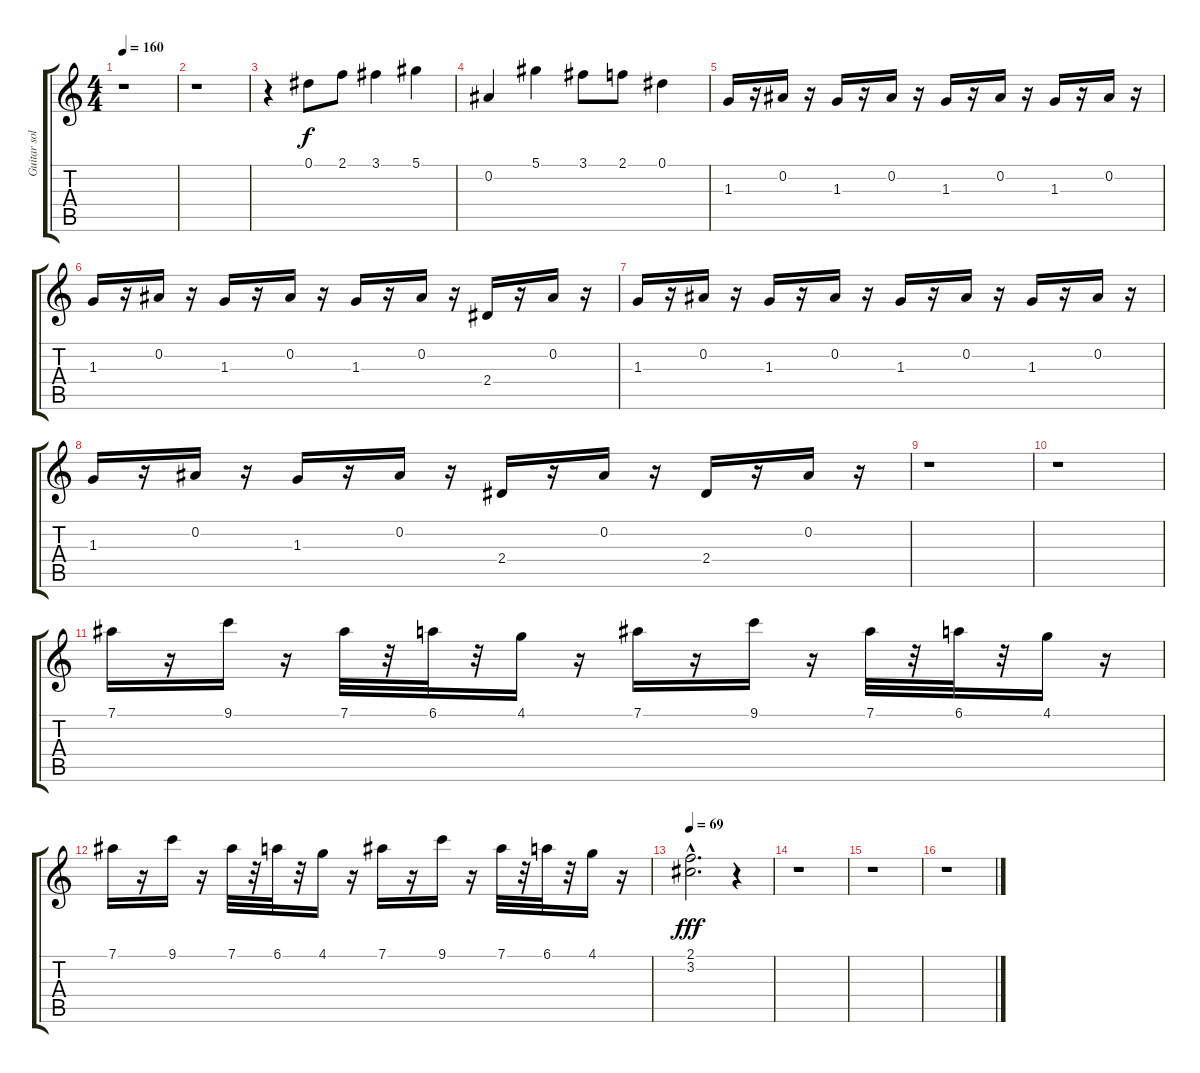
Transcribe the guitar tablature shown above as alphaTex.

\track ("Guitar solo 2" "Guitar sol") {instrument overdrivenguitar}
\staff {score tabs}
\tuning (Eb4 Bb3 Gb3 Db3 Ab2 Eb2) {hide}
\ts (4 4)
\tempo 160
\clef g2
\ks c
r.1{dy f} |
r.1 |
r.4 0.1.8 2.1.8 3.1.4 5.1.4 |
0.2.4 5.1.4 3.1.8 2.1.8 0.1.4 |
1.3.16 r.16 0.2.16 r.16 1.3.16 r.16 0.2.16 r.16 1.3.16 r.16 0.2.16 r.16 1.3.16 r.16 0.2.16 r.16 |
1.3.16 r.16 0.2.16 r.16 1.3.16 r.16 0.2.16 r.16 1.3.16 r.16 0.2.16 r.16 2.4.16 r.16 0.2.16 r.16 |
1.3.16 r.16 0.2.16 r.16 1.3.16 r.16 0.2.16 r.16 1.3.16 r.16 0.2.16 r.16 1.3.16 r.16 0.2.16 r.16 |
1.3.16 r.16 0.2.16 r.16 1.3.16 r.16 0.2.16 r.16 2.4.16 r.16 0.2.16 r.16 2.4.16 r.16 0.2.16 r.16 |
r.1 |
r.1 |
7.1.16 r.16 9.1.16 r.16 7.1.32 r.32 6.1.32 r.32 4.1.16 r.16 7.1.16 r.16 9.1.16 r.16 7.1.32 r.32 6.1.32 r.32 4.1.16 r.16 |
7.1.16 r.16 9.1.16 r.16 7.1.32 r.32 6.1.32 r.32 4.1.16 r.16 7.1.16 r.16 9.1.16 r.16 7.1.32 r.32 6.1.32 r.32 4.1.16 r.16 |
\tempo 69
(2.1{hac} 3.2{hac}).2{d dy fff} r.4 |
r.1 |
r.1 |
r.1
